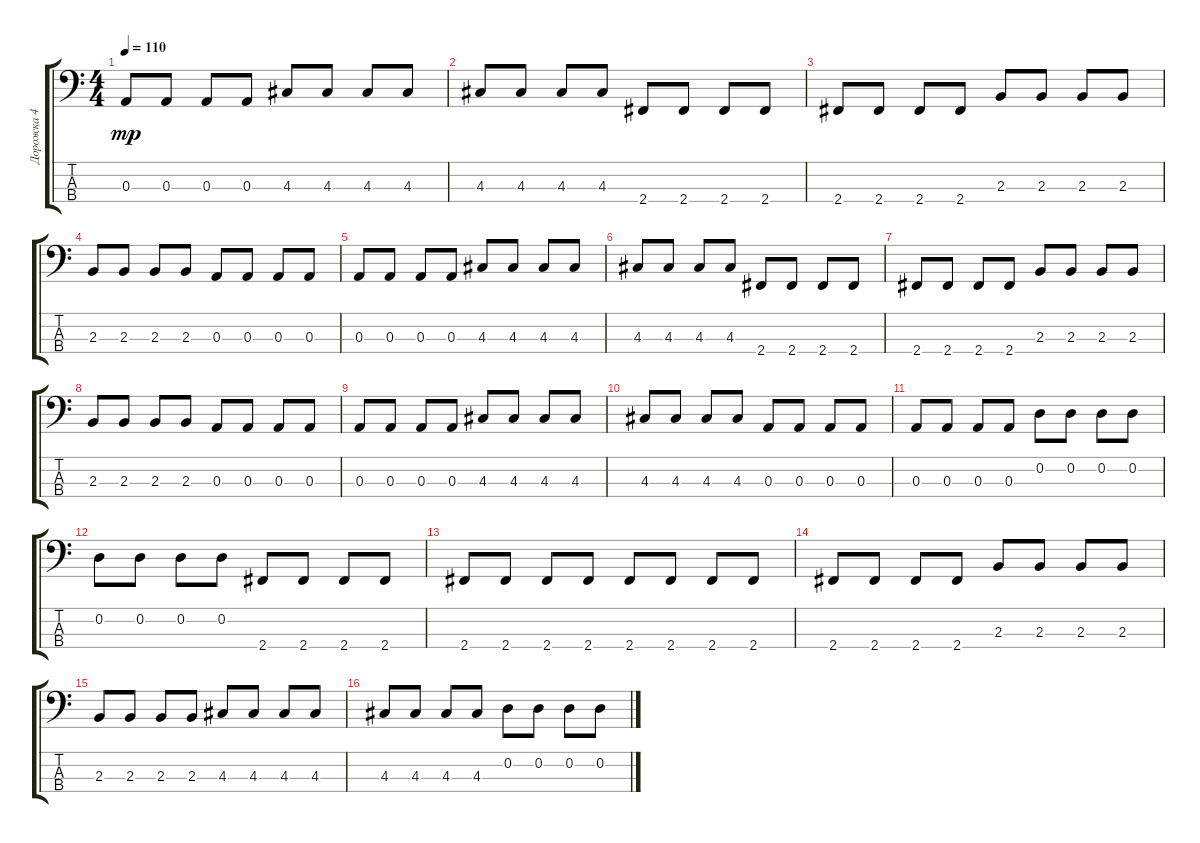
\track ("Дорожка 4" "Дорожка 4") {instrument acousticbass}
\staff {score tabs}
\tuning (G2 D2 A1 E1) {hide}
\ts (4 4)
\tempo 110
\clef f4
\ks c
0.3.8{dy mp} 0.3.8 0.3.8 0.3.8 4.3.8 4.3.8 4.3.8 4.3.8 |
4.3.8 4.3.8 4.3.8 4.3.8 2.4.8 2.4.8 2.4.8 2.4.8 |
2.4.8 2.4.8 2.4.8 2.4.8 2.3.8 2.3.8 2.3.8 2.3.8 |
2.3.8 2.3.8 2.3.8 2.3.8 0.3.8 0.3.8 0.3.8 0.3.8 |
0.3.8 0.3.8 0.3.8 0.3.8 4.3.8 4.3.8 4.3.8 4.3.8 |
4.3.8 4.3.8 4.3.8 4.3.8 2.4.8 2.4.8 2.4.8 2.4.8 |
2.4.8 2.4.8 2.4.8 2.4.8 2.3.8 2.3.8 2.3.8 2.3.8 |
2.3.8 2.3.8 2.3.8 2.3.8 0.3.8 0.3.8 0.3.8 0.3.8 |
0.3.8 0.3.8 0.3.8 0.3.8 4.3.8 4.3.8 4.3.8 4.3.8 |
4.3.8 4.3.8 4.3.8 4.3.8 0.3.8 0.3.8 0.3.8 0.3.8 |
0.3.8 0.3.8 0.3.8 0.3.8 0.2.8 0.2.8 0.2.8 0.2.8 |
0.2.8 0.2.8 0.2.8 0.2.8 2.4.8 2.4.8 2.4.8 2.4.8 |
2.4.8 2.4.8 2.4.8 2.4.8 2.4.8 2.4.8 2.4.8 2.4.8 |
2.4.8 2.4.8 2.4.8 2.4.8 2.3.8 2.3.8 2.3.8 2.3.8 |
2.3.8 2.3.8 2.3.8 2.3.8 4.3.8 4.3.8 4.3.8 4.3.8 |
4.3.8 4.3.8 4.3.8 4.3.8 0.2.8 0.2.8 0.2.8 0.2.8
